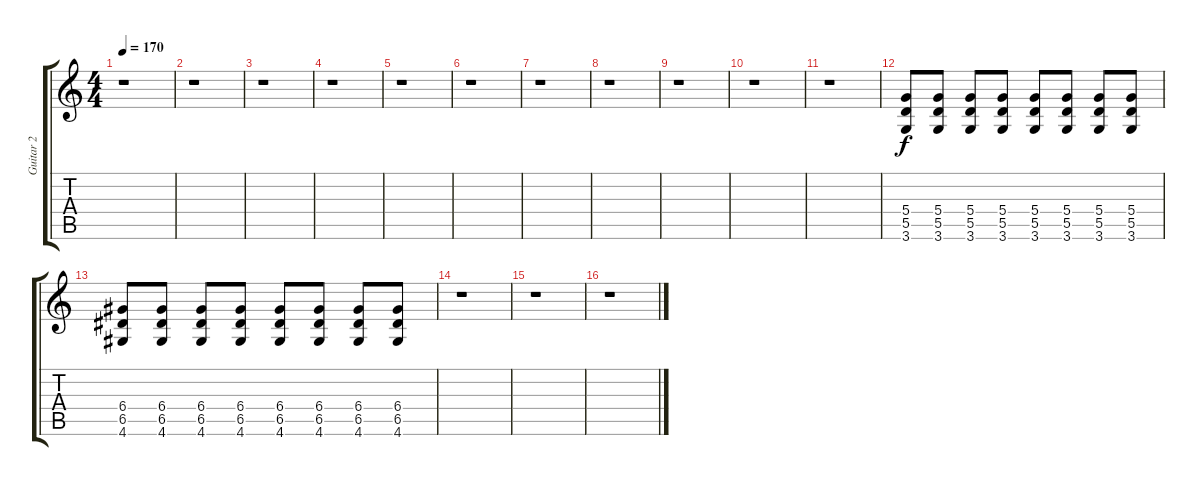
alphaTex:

\track ("Guitar 2" "Guitar 2") {instrument distortionguitar}
\staff {score tabs}
\tuning (E4 B3 G3 D3 A2 E2) {hide}
\ts (4 4)
\tempo 170
\clef g2
\ks c
r.1{dy f instrument distortionguitar} |
r.1 |
r.1 |
r.1 |
r.1 |
r.1 |
r.1 |
r.1 |
r.1 |
r.1 |
r.1 |
(5.4 5.5 3.6).8 (5.4 5.5 3.6).8 (5.4 5.5 3.6).8 (5.4 5.5 3.6).8 (5.4 5.5 3.6).8 (5.4 5.5 3.6).8 (5.4 5.5 3.6).8 (5.4 5.5 3.6).8 |
(6.4 6.5 4.6).8 (6.4 6.5 4.6).8 (6.4 6.5 4.6).8 (6.4 6.5 4.6).8 (6.4 6.5 4.6).8 (6.4 6.5 4.6).8 (6.4 6.5 4.6).8 (6.4 6.5 4.6).8 |
r.1 |
r.1 |
r.1
